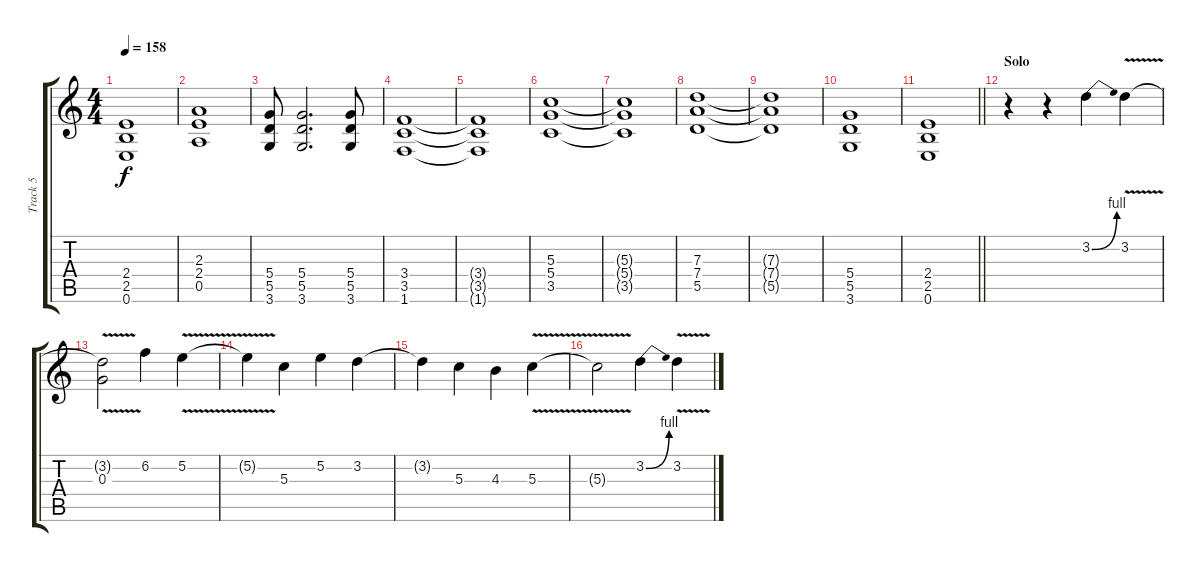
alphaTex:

\track ("Track 5" "Track 5") {instrument overdrivenguitar}
\staff {score tabs}
\tuning (E4 B3 G3 D3 A2 E2) {hide}
\ts (4 4)
\tempo 158
\clef g2
\ks c
(2.4{t} 2.5{t} 0.6{t}).1{dy f} |
(2.3 2.4 0.5).1 |
(5.4 5.5 3.6).8 (5.4 5.5 3.6).2{d} (5.4 5.5 3.6).8 |
(3.4 3.5 1.6).1 |
(3.4{t} 3.5{t} 1.6{t}).1 |
(5.3 5.4 3.5).1 |
(5.3{t} 5.4{t} 3.5{t}).1 |
(7.3 7.4 5.5).1 |
(7.3{t} 7.4{t} 5.5{t}).1 |
(5.4 5.5 3.6).1 |
\barLineRight lightlight
(2.4 2.5 0.6).1 |
\section ("" "Solo")
r.4{volume 14} r.4 3.2{be (bend 0 0 60 4)}.4 3.2{v}.4 |
(3.2{t} 0.3).2 6.2.4 5.2{v}.4 |
5.2{t}.4 5.3.4 5.2.4 3.2.4 |
3.2{t}.4 5.3.4 4.3.4 5.3{v}.4 |
5.3{t}.2 3.2{be (bend 0 0 60 4)}.4 3.2{v}.4
